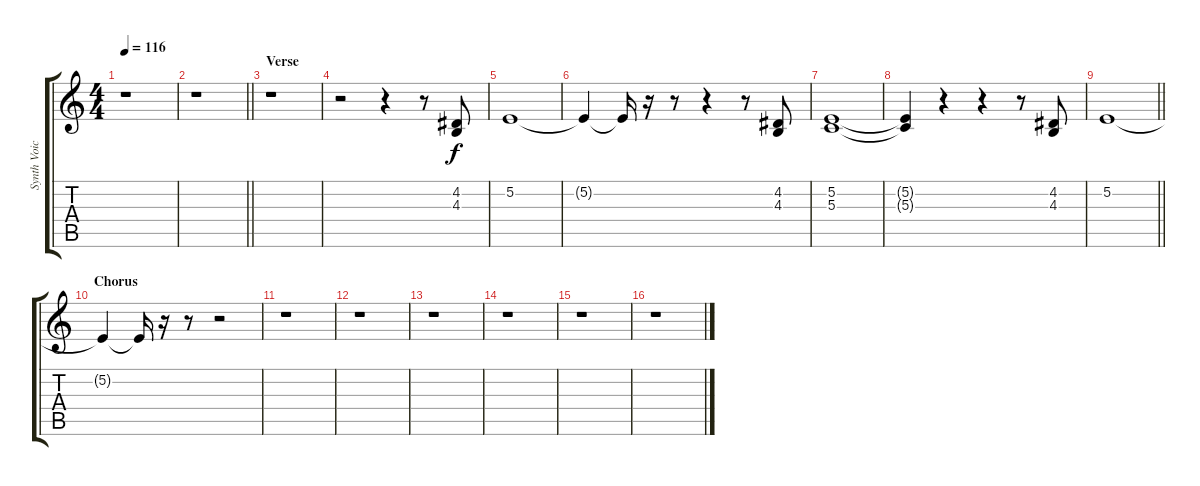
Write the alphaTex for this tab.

\track ("Synth Voice" "Synth Voic") {instrument synthvoice}
\staff {score tabs}
\tuning (E4 B3 G3 D3 A2 E2) {hide}
\ts (4 4)
\tempo 116
\clef g2
\ks c
r.1{dy f instrument synthvoice} |
\barLineRight lightlight
r.1 |
\section ("" "Verse")
r.1 |
r.2 r.4 r.8 (4.2 4.3).8 |
5.2.1 |
5.2{t}.4 5.2{t}.16 r.16 r.8 r.4 r.8 (4.2 4.3).8 |
(5.2 5.3).1 |
(5.2{t} 5.3{t}).4 r.4 r.4 r.8 (4.2 4.3).8 |
\barLineRight lightlight
5.2.1 |
\section ("" "Chorus")
5.2{t}.4 5.2{t}.16 r.16 r.8 r.2 |
r.1 |
r.1 |
r.1 |
r.1 |
r.1 |
r.1
